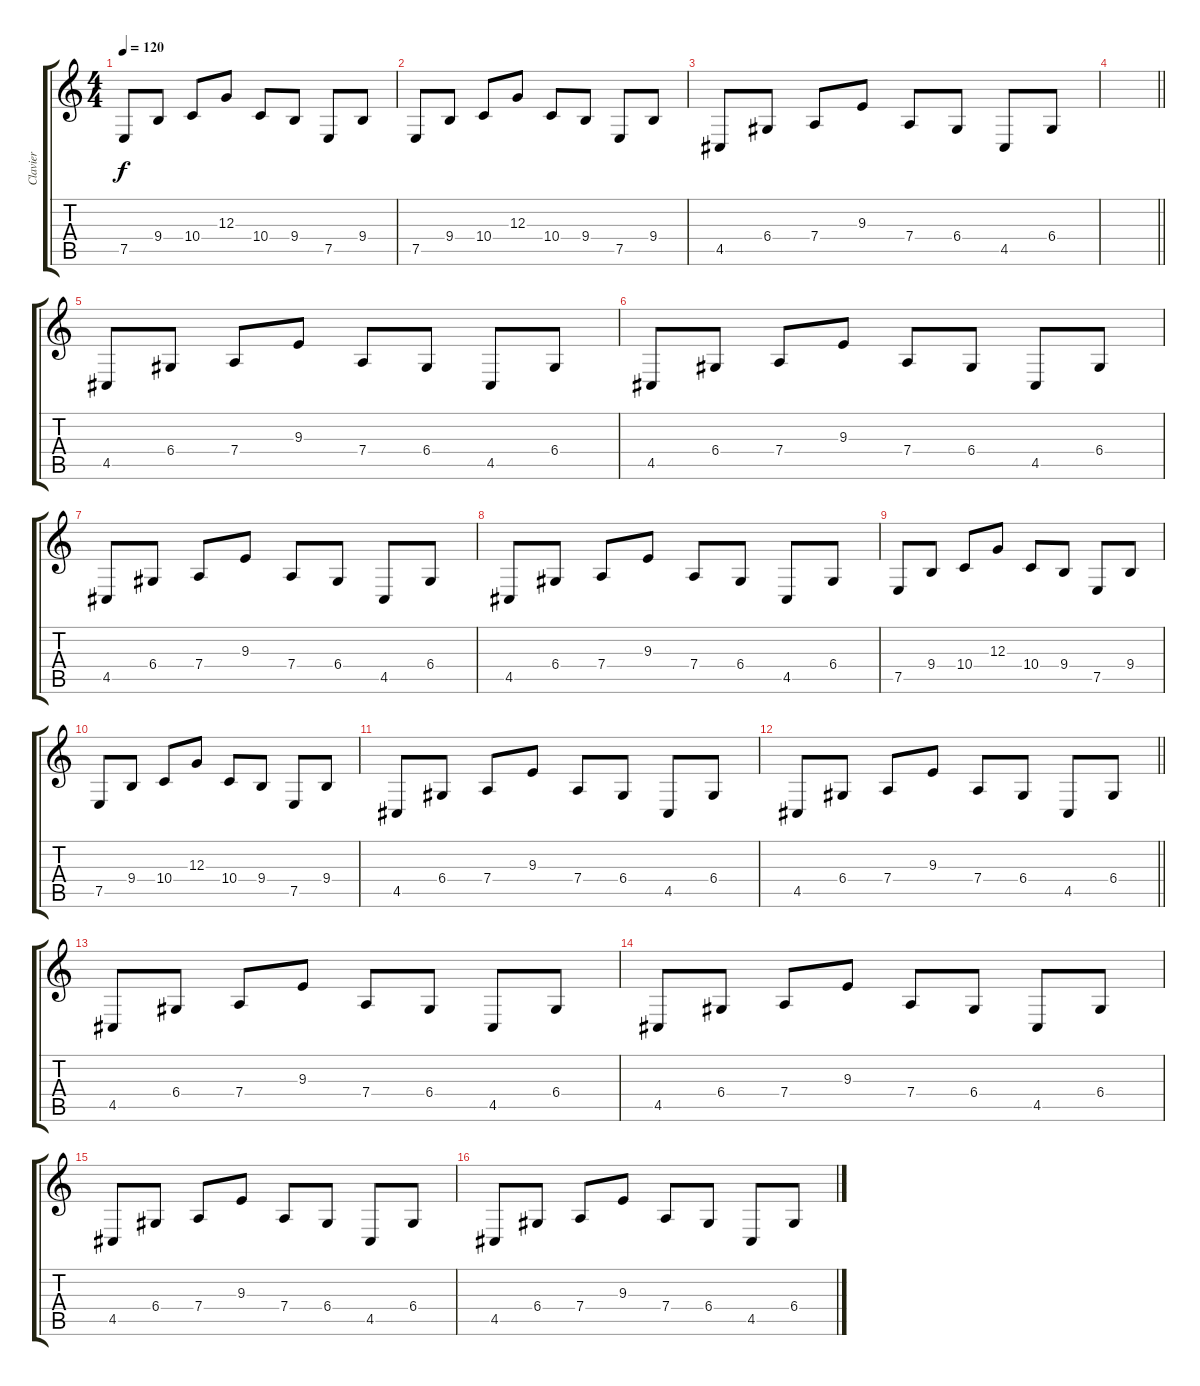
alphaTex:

\track ("Clavier" "Clavier") {instrument pad4choir}
\staff {score tabs}
\tuning (E4 B3 G3 D3 A2 E2) {hide}
\ts (4 4)
\tempo 120
\clef g2
\ks c
7.5.8{dy f} 9.4.8 10.4.8 12.3.8 10.4.8 9.4.8 7.5.8 9.4.8 |
7.5.8 9.4.8 10.4.8 12.3.8 10.4.8 9.4.8 7.5.8 9.4.8 |
4.5.8 6.4.8 7.4.8 9.3.8 7.4.8 6.4.8 4.5.8 6.4.8 |
\barLineRight lightlight
|
4.5.8 6.4.8 7.4.8 9.3.8 7.4.8 6.4.8 4.5.8 6.4.8 |
4.5.8 6.4.8 7.4.8 9.3.8 7.4.8 6.4.8 4.5.8 6.4.8 |
4.5.8 6.4.8 7.4.8 9.3.8 7.4.8 6.4.8 4.5.8 6.4.8 |
4.5.8 6.4.8 7.4.8 9.3.8 7.4.8 6.4.8 4.5.8 6.4.8 |
7.5.8 9.4.8 10.4.8 12.3.8 10.4.8 9.4.8 7.5.8 9.4.8 |
7.5.8 9.4.8 10.4.8 12.3.8 10.4.8 9.4.8 7.5.8 9.4.8 |
4.5.8 6.4.8 7.4.8 9.3.8 7.4.8 6.4.8 4.5.8 6.4.8 |
\barLineRight lightlight
4.5.8 6.4.8 7.4.8 9.3.8 7.4.8 6.4.8 4.5.8 6.4.8 |
4.5.8 6.4.8 7.4.8 9.3.8 7.4.8 6.4.8 4.5.8 6.4.8 |
4.5.8 6.4.8 7.4.8 9.3.8 7.4.8 6.4.8 4.5.8 6.4.8 |
4.5.8 6.4.8 7.4.8 9.3.8 7.4.8 6.4.8 4.5.8 6.4.8 |
4.5.8 6.4.8 7.4.8 9.3.8 7.4.8 6.4.8 4.5.8 6.4.8
